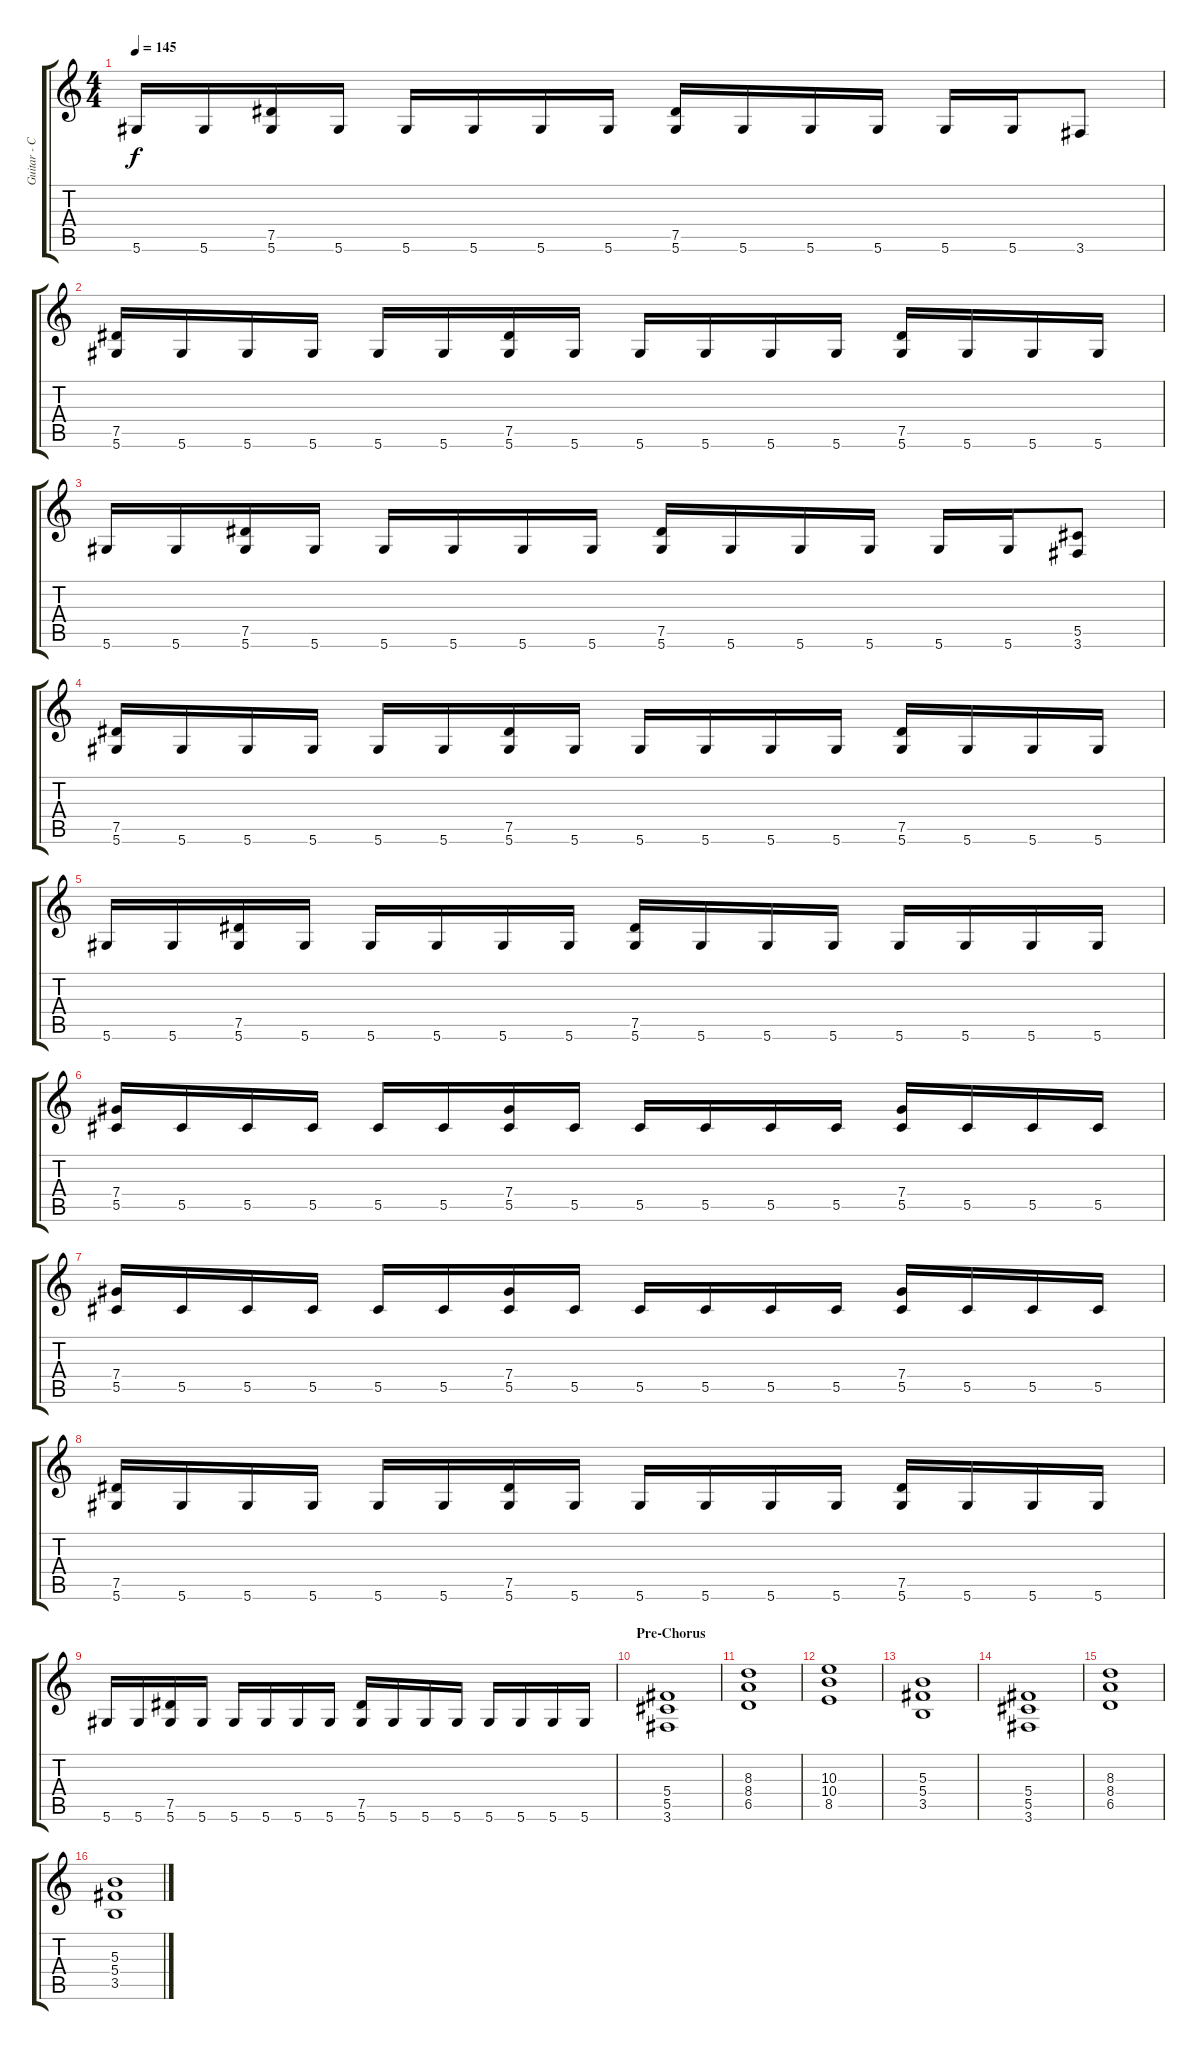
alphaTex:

\track ("Guitar - Chris Bay" "Guitar - C") {instrument distortionguitar}
\staff {score tabs}
\tuning (Eb4 Bb3 Gb3 Db3 Ab2 Eb2) {hide}
\ts (4 4)
\tempo 145
\clef g2
\ks c
5.6.16{dy f} 5.6.16 (7.5 5.6).16 5.6.16 5.6.16 5.6.16 5.6.16 5.6.16 (7.5 5.6).16 5.6.16 5.6.16 5.6.16 5.6.16 5.6.16 3.6.8 |
(7.5 5.6).16 5.6.16 5.6.16 5.6.16 5.6.16 5.6.16 (7.5 5.6).16 5.6.16 5.6.16 5.6.16 5.6.16 5.6.16 (7.5 5.6).16 5.6.16 5.6.16 5.6.16 |
5.6.16 5.6.16 (7.5 5.6).16 5.6.16 5.6.16 5.6.16 5.6.16 5.6.16 (7.5 5.6).16 5.6.16 5.6.16 5.6.16 5.6.16 5.6.16 (5.5 3.6).8 |
(7.5 5.6).16 5.6.16 5.6.16 5.6.16 5.6.16 5.6.16 (7.5 5.6).16 5.6.16 5.6.16 5.6.16 5.6.16 5.6.16 (7.5 5.6).16 5.6.16 5.6.16 5.6.16 |
5.6.16 5.6.16 (7.5 5.6).16 5.6.16 5.6.16 5.6.16 5.6.16 5.6.16 (7.5 5.6).16 5.6.16 5.6.16 5.6.16 5.6.16 5.6.16 5.6.16 5.6.16 |
(7.4 5.5).16 5.5.16 5.5.16 5.5.16 5.5.16 5.5.16 (7.4 5.5).16 5.5.16 5.5.16 5.5.16 5.5.16 5.5.16 (7.4 5.5).16 5.5.16 5.5.16 5.5.16 |
(7.4 5.5).16 5.5.16 5.5.16 5.5.16 5.5.16 5.5.16 (7.4 5.5).16 5.5.16 5.5.16 5.5.16 5.5.16 5.5.16 (7.4 5.5).16 5.5.16 5.5.16 5.5.16 |
(7.5 5.6).16 5.6.16 5.6.16 5.6.16 5.6.16 5.6.16 (7.5 5.6).16 5.6.16 5.6.16 5.6.16 5.6.16 5.6.16 (7.5 5.6).16 5.6.16 5.6.16 5.6.16 |
5.6.16 5.6.16 (7.5 5.6).16 5.6.16 5.6.16 5.6.16 5.6.16 5.6.16 (7.5 5.6).16 5.6.16 5.6.16 5.6.16 5.6.16 5.6.16 5.6.16 5.6.16 |
\section ("" "Pre-Chorus")
(5.4 5.5 3.6).1 |
(8.3 8.4 6.5).1 |
(10.3 10.4 8.5).1 |
(5.3 5.4 3.5).1 |
(5.4 5.5 3.6).1 |
(8.3 8.4 6.5).1 |
(5.3 5.4 3.5).1
